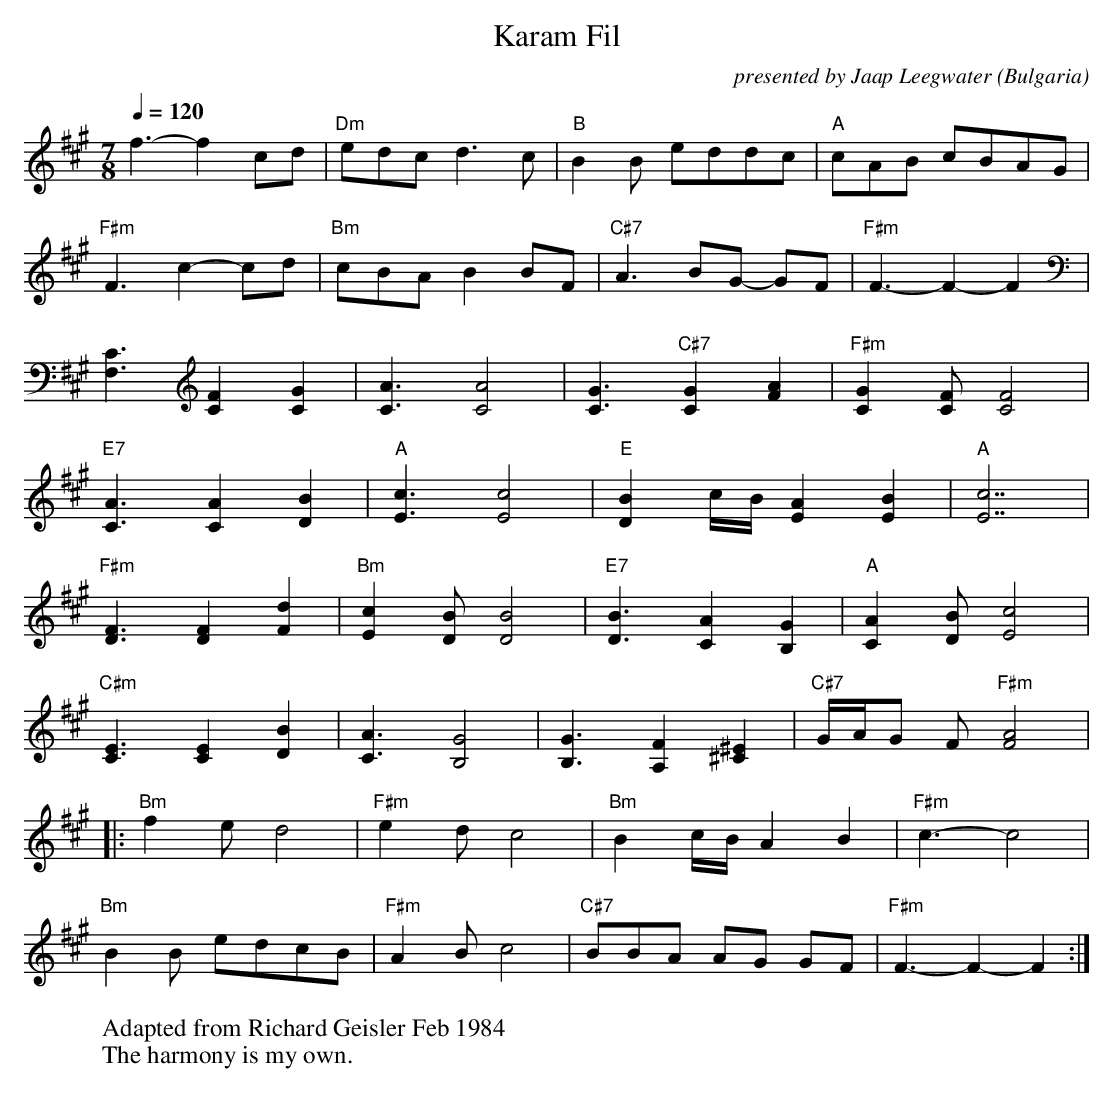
X:1
T: Karam Fil
L:1/8
O: Bulgaria
C: presented by Jaap Leegwater
W: Adapted from Richard Geisler Feb 1984
W: The harmony is my own.
M:7/8
Q:1/4=120
K:F#m
f3-f2 cd |"Dm" edc d3c|"B"B2 B eddc|"A" cAB cBAG|
"F#m" F3 c2-cd|"Bm" cBA B2 BF |"C#7" A3 BG- GF |"F#m" F3-F2-F2|
[F,3C3] [C2F2] [C2G2] | [C3A3] [C4A4]| [C3G3] "C#7" [C2G2] [F2A2] |\
"F#m" [C2G2] [CF] [C4F4]|
"E7" [C3A3] [C2A2] [D2B2] | "A" [E3c3] [E4c4]| "E" [D2B2] c/2B/2 [E2A2] [E2B2]|\
 "A" [E7c7]|
"F#m" [D3F3] [D2F2] [F2d2] | "Bm" [E2c2] [DB] [D4B4]|\
 "E7" [D3B3] [C2A2] [B,2G2]| "A" [C2A2] [DB] [E4c4]|
"C#m" [E3C3] [E2C2] [D2B2]| [C3A3] [B,4G4]| [B,3G3] [A,2F2] [^C2^E2]|\
 "C#7" G/2A/2G F "F#m" [A4F4]|
|: "Bm" f2 e d4|"F#m" e2 d c4| "Bm" B2 c/2B/2 A2 B2| "F#m" c3-c4|
"Bm" B2 B edcB| "F#m" A2 B c4| "C#7" BBA AG GF| "F#m" F3-F2-F2 :|
